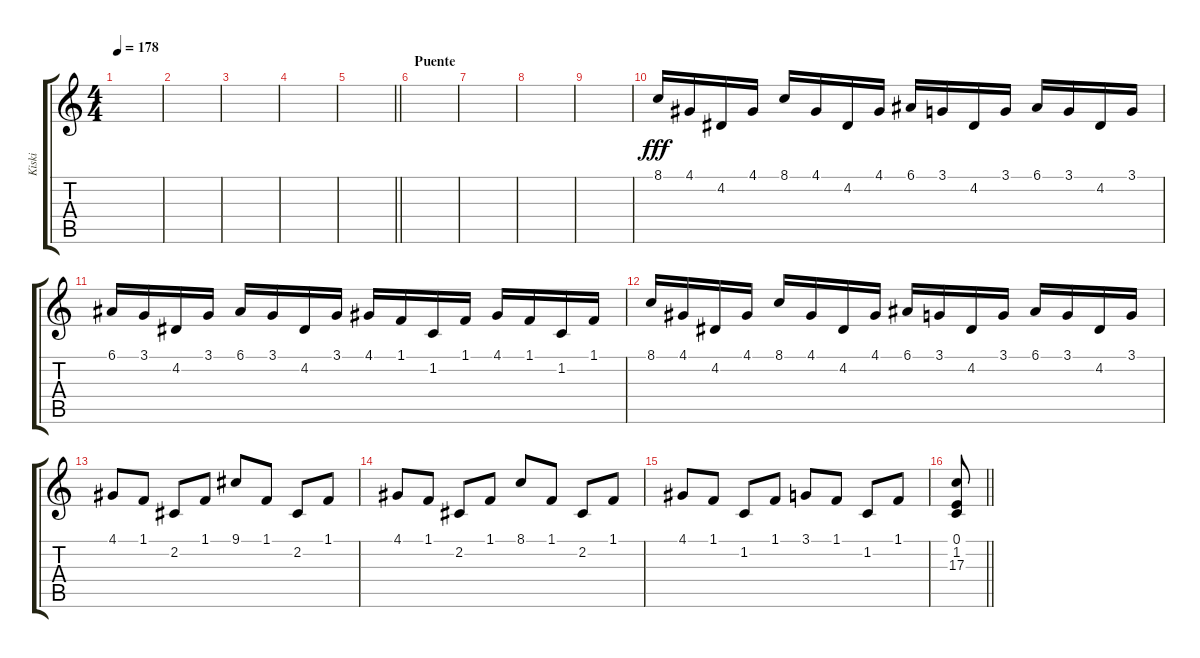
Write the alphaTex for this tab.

\track ("Kiski" "Kiski") {instrument accordion}
\staff {score tabs}
\tuning (E4 B3 G3 D3 A2 E2) {hide}
\ts (4 4)
\tempo 178
\clef g2
\ks c
|
|
|
|
\barLineRight lightlight
|
\section ("" "Puente")
|
|
|
|
8.1.16{dy fff instrument accordion} 4.1.16 4.2.16 4.1.16 8.1.16 4.1.16 4.2.16 4.1.16 6.1.16 3.1.16 4.2.16 3.1.16 6.1.16 3.1.16 4.2.16 3.1.16 |
6.1.16 3.1.16 4.2.16 3.1.16 6.1.16 3.1.16 4.2.16 3.1.16 4.1.16 1.1.16 1.2.16 1.1.16 4.1.16 1.1.16 1.2.16 1.1.16 |
8.1.16 4.1.16 4.2.16 4.1.16 8.1.16 4.1.16 4.2.16 4.1.16 6.1.16 3.1.16 4.2.16 3.1.16 6.1.16 3.1.16 4.2.16 3.1.16 |
4.1.8 1.1.8 2.2.8 1.1.8 9.1.8 1.1.8 2.2.8 1.1.8 |
4.1.8 1.1.8 2.2.8 1.1.8 8.1.8 1.1.8 2.2.8 1.1.8 |
4.1.8 1.1.8 1.2.8 1.1.8 3.1.8 1.1.8 1.2.8 1.1.8 |
\barLineRight lightlight
(0.1 1.2 17.3).8
